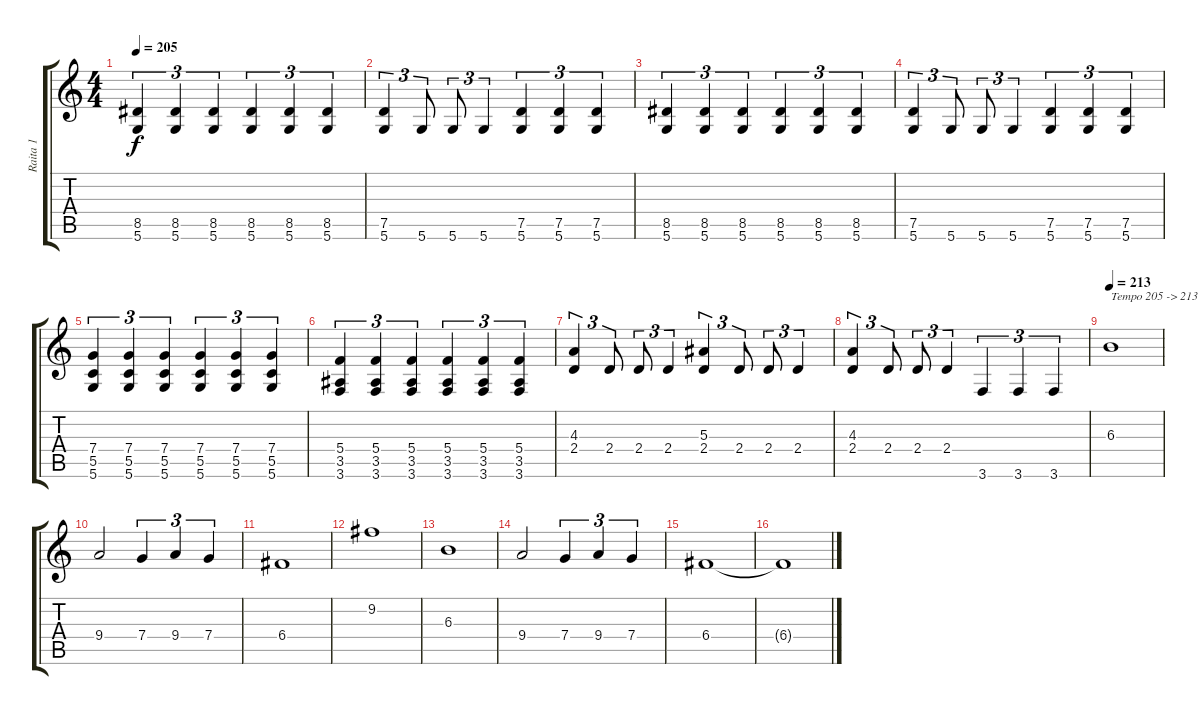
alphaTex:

\track ("Raita 1" "Raita 1") {instrument distortionguitar}
\staff {score tabs}
\tuning (D4 A3 F3 C3 G2 D2) {hide}
\ts (4 4)
\tempo 205
\clef g2
\ks c
(8.5 5.6).4{tu (3 2) dy f} (8.5 5.6).4{tu (3 2)} (8.5 5.6).4{tu (3 2)} (8.5 5.6).4{tu (3 2)} (8.5 5.6).4{tu (3 2)} (8.5 5.6).4{tu (3 2)} |
(7.5 5.6).4{tu (3 2)} 5.6.8{tu (3 2)} 5.6.8{tu (3 2)} 5.6.4{tu (3 2)} (7.5 5.6).4{tu (3 2)} (7.5 5.6).4{tu (3 2)} (7.5 5.6).4{tu (3 2)} |
(8.5 5.6).4{tu (3 2)} (8.5 5.6).4{tu (3 2)} (8.5 5.6).4{tu (3 2)} (8.5 5.6).4{tu (3 2)} (8.5 5.6).4{tu (3 2)} (8.5 5.6).4{tu (3 2)} |
(7.5 5.6).4{tu (3 2)} 5.6.8{tu (3 2)} 5.6.8{tu (3 2)} 5.6.4{tu (3 2)} (7.5 5.6).4{tu (3 2)} (7.5 5.6).4{tu (3 2)} (7.5 5.6).4{tu (3 2)} |
(7.4 5.5 5.6).4{tu (3 2)} (7.4 5.5 5.6).4{tu (3 2)} (7.4 5.5 5.6).4{tu (3 2)} (7.4 5.5 5.6).4{tu (3 2)} (7.4 5.5 5.6).4{tu (3 2)} (7.4 5.5 5.6).4{tu (3 2)} |
(5.4 3.5 3.6).4{tu (3 2)} (5.4 3.5 3.6).4{tu (3 2)} (5.4 3.5 3.6).4{tu (3 2)} (5.4 3.5 3.6).4{tu (3 2)} (5.4 3.5 3.6).4{tu (3 2)} (5.4 3.5 3.6).4{tu (3 2)} |
(4.3 2.4).4{tu (3 2)} 2.4.8{tu (3 2)} 2.4.8{tu (3 2)} 2.4.4{tu (3 2)} (5.3 2.4).4{tu (3 2)} 2.4.8{tu (3 2)} 2.4.8{tu (3 2)} 2.4.4{tu (3 2)} |
(4.3 2.4).4{tu (3 2)} 2.4.8{tu (3 2)} 2.4.8{tu (3 2)} 2.4.4{tu (3 2)} 3.6.4{tu (3 2)} 3.6.4{tu (3 2)} 3.6.4{tu (3 2)} |
\tempo 213
6.3.1{txt "Tempo 205 -> 213" volume 12} |
9.4.2 7.4.4{tu (3 2)} 9.4.4{tu (3 2)} 7.4.4{tu (3 2)} |
6.4.1 |
9.2.1 |
6.3.1 |
9.4.2 7.4.4{tu (3 2)} 9.4.4{tu (3 2)} 7.4.4{tu (3 2)} |
6.4.1 |
6.4{t}.1
